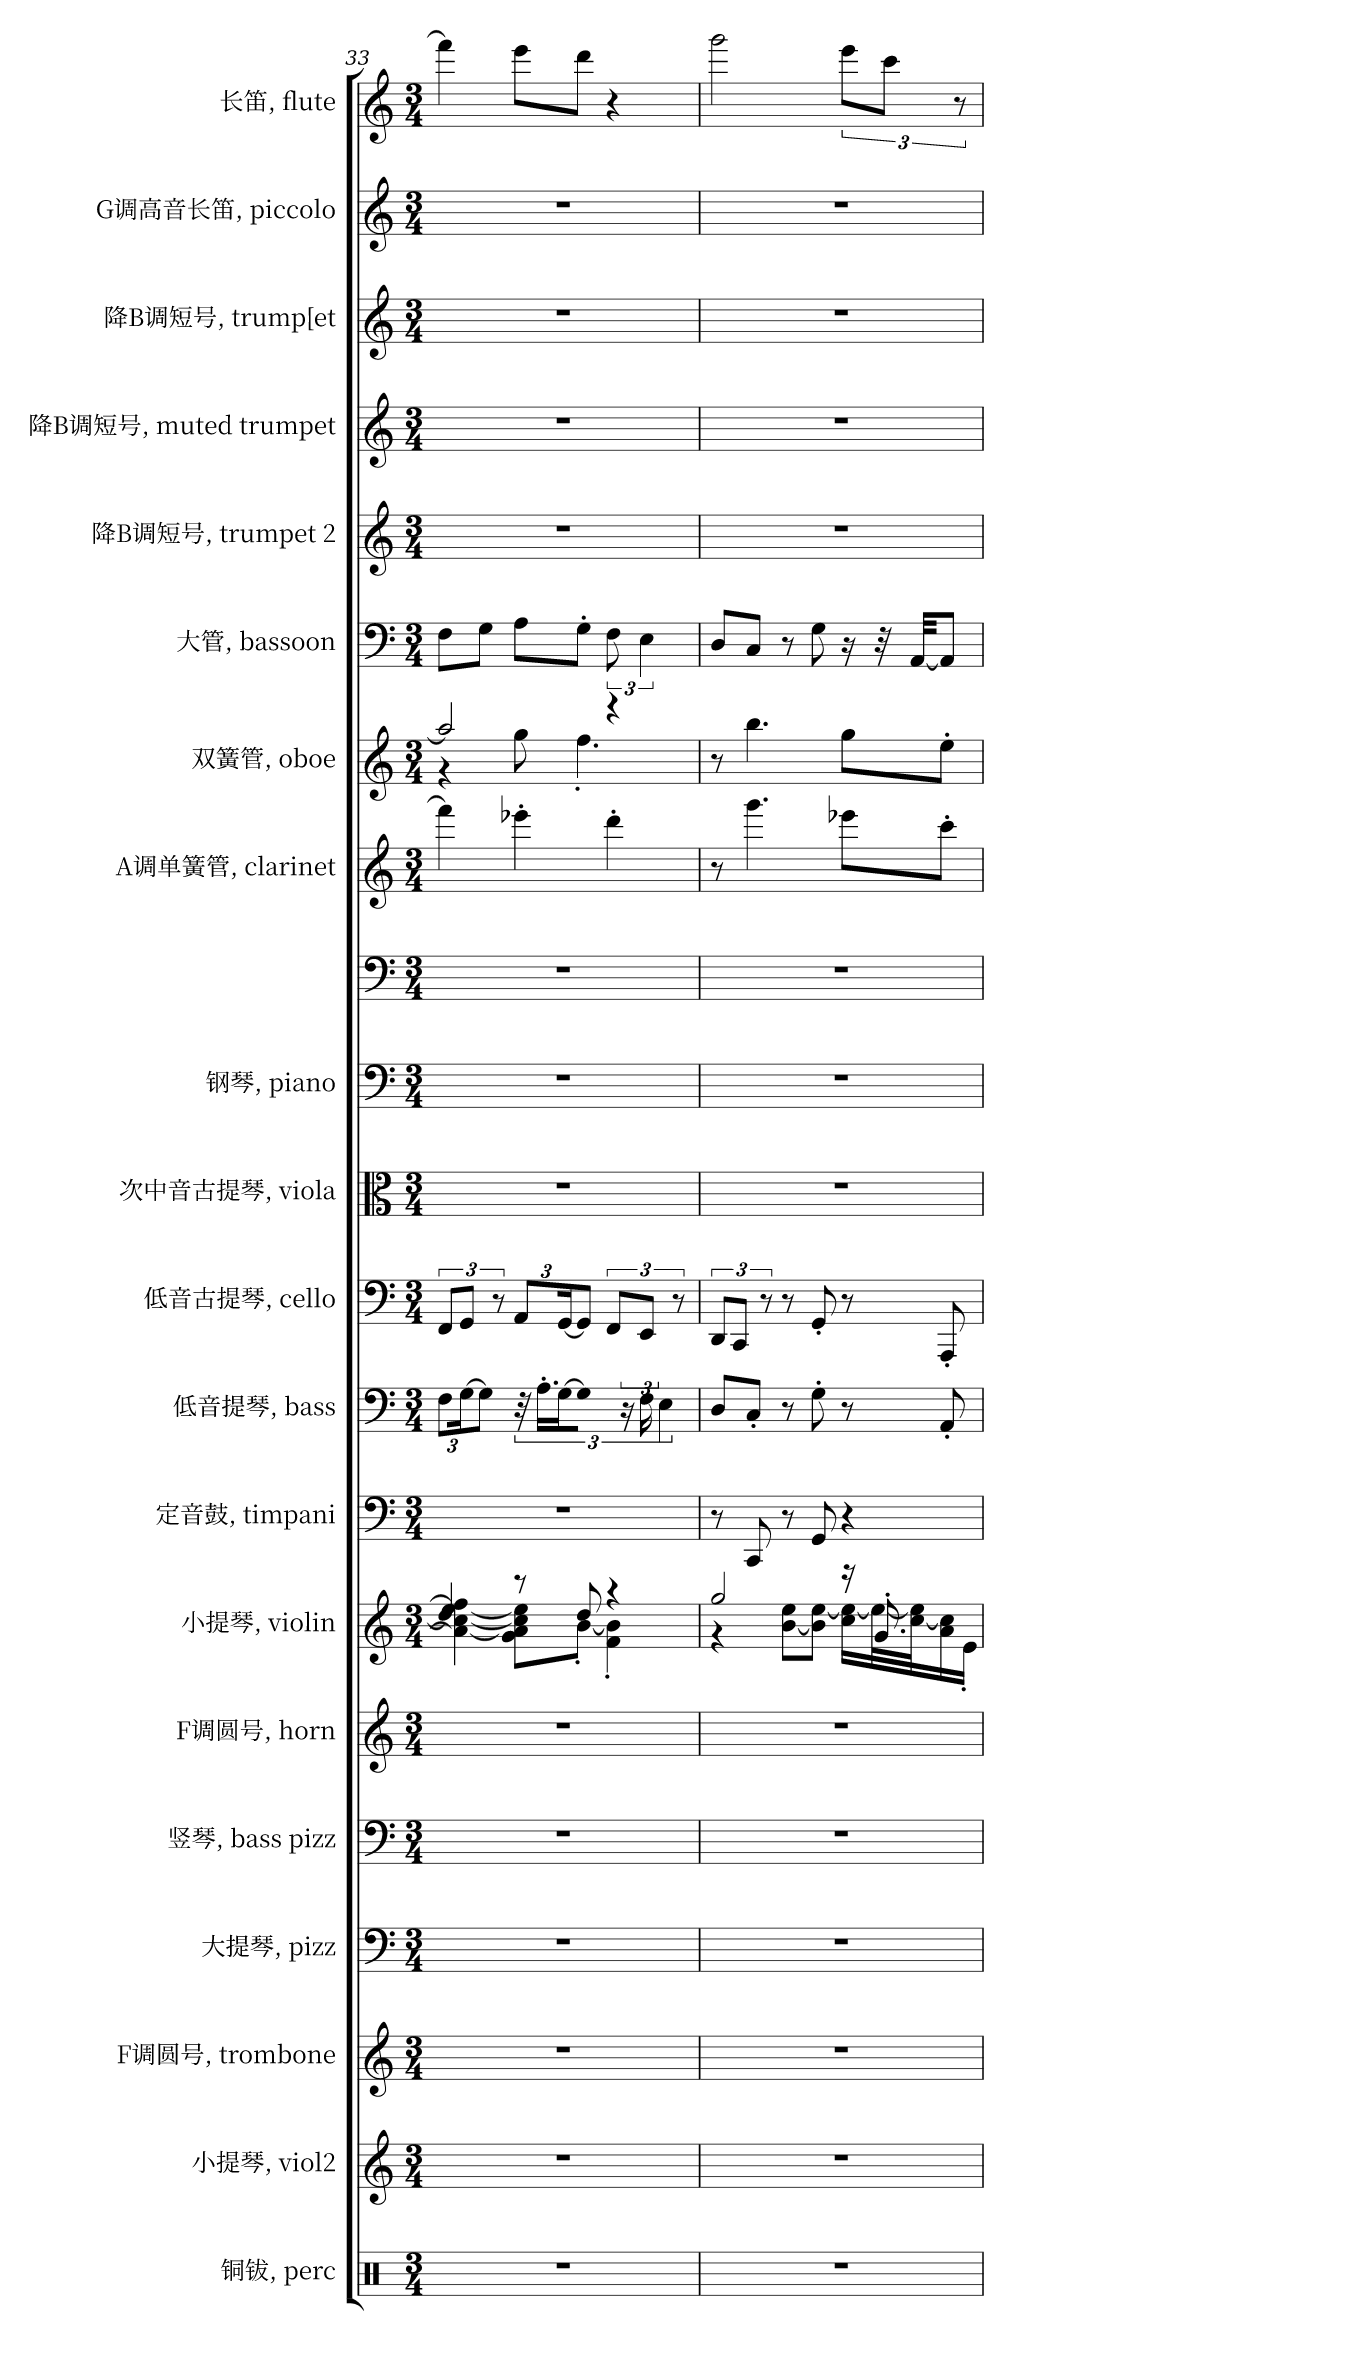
**kern	**kern	**kern	**kern	**kern	**kern	**kern	**kern	**kern	**kern	**kern	**kern	**kern	**kern	**kern	**kern	**kern	**kern	**kern	**kern	**kern
*part20	*part19	*part18	*part17	*part16	*part15	*part14	*part13	*part12	*part11	*part10	*part9	*part9	*part8	*part7	*part6	*part5	*part4	*part3	*part2	*part1
*staff21	*staff20	*staff19	*staff18	*staff17	*staff16	*staff15	*staff14	*staff13	*staff12	*staff11	*staff10	*staff9	*staff8	*staff7	*staff6	*staff5	*staff4	*staff3	*staff2	*staff1
*I"铜钹, perc	*I"小提琴, viol2	*I"F调圆号, trombone	*I"大提琴, pizz	*I"竖琴, bass pizz	*I"F调圆号, horn	*I"小提琴, violin	*I"定音鼓, timpani	*I"低音提琴, bass	*I"低音古提琴, cello	*I"次中音古提琴, viola	*I"钢琴, piano	*	*I"A调单簧管, clarinet	*I"双簧管, oboe	*I"大管, bassoon	*I"降B调短号, trumpet 2	*I"降B调短号, muted trumpet	*I"降B调短号, trump[et	*I"G调高音长笛, piccolo	*I"长笛, flute
*	*	*	*	*	*I'F Hn.	*I'Vln.	*I'Timp.	*	*	*	*I'Pno.	*	*I'A Cl.	*I'Ob.	*I'Bsn.	*	*	*	*	*I'Fl.
*clefX	*clefG2	*clefG2	*clefF4	*clefF4	*clefG2	*clefG2	*clefF4	*clefF4	*clefF4	*clefC3	*clefF4	*clefF4	*clefG2	*clefG2	*clefF4	*clefG2	*clefG2	*clefG2	*clefG2	*clefG2
*	*	*ITrd4c7	*	*	*ITrd4c7	*	*	*ITrd7c12	*	*	*	*	*ITrd2c3	*	*	*ITrd1c2	*ITrd1c2	*ITrd1c2	*ITrd-4c-7	*
*k[]	*k[]	*k[b-]	*k[]	*k[]	*k[b-]	*k[]	*k[]	*k[]	*k[]	*k[]	*k[]	*k[]	*k[f#c#g#]	*k[]	*k[]	*k[b-e-]	*k[b-e-]	*k[b-e-]	*k[f#]	*k[]
*M3/4	*M3/4	*M3/4	*M3/4	*M3/4	*M3/4	*M3/4	*M3/4	*M3/4	*M3/4	*M3/4	*M3/4	*M3/4	*M3/4	*M3/4	*M3/4	*M3/4	*M3/4	*M3/4	*M3/4	*M3/4
=33	=33	=33	=33	=33	=33	=33	=33	=33	=33	=33	=33	=33	=33	=33	=33	=33	=33	=33	=33	=33
*	*	*	*	*	*	*^	*	*	*	*	*	*	*	*	*	*	*	*	*	*
*	*	*	*	*	*	*	*	*	*Xbrackettup	*	*	*	*	*	*	*	*	*	*	*	*
*	*	*	*	*	*	*	*	*	*	*	*	*	*	*	*^	*	*	*	*	*	*
2.r	2.r	2.r	2.r	2.r	2.r	4dd/]	4a\_ [4cc\ [4ee\ 4ff\]	2.r	12FF\L	12FF/L	2.r	2.r	2.r	4ddd\]	2aa/]	4r	8F\L	2.r	2.r	2.r	2.r	4fff\]
.	.	.	.	.	.	.	.	.	[24GG\K	12GG/J	.	.	.	.	.	.	.	.	.	.	.	.
.	.	.	.	.	.	.	.	.	8GG\J]	.	.	.	.	.	.	.	8G\J	.	.	.	.	.
.	.	.	.	.	.	.	.	.	.	12r	.	.	.	.	.	.	.	.	.	.	.	.
*	*	*	*	*	*	*	*	*	*brackettup	*Xbrackettup	*	*	*	*	*	*	*	*	*	*	*	*
.	.	.	.	.	.	8r	8g\ 8a\] 8cc\] 8ee\]L	.	48r	12AA/L	.	.	.	4cccn'\	.	8gg\	8A\L	.	.	.	.	8eee\L
.	.	.	.	.	.	.	.	.	24.AA'\LL	.	.	.	.	.	.	.	.	.	.	.	.	.
.	.	.	.	.	.	.	.	.	[24GG\J	[24GG/K	.	.	.	.	.	.	.	.	.	.	.	.
.	.	.	.	.	.	8dd/	[8b'\J	.	8GG\J]	8GG/J]	.	.	.	.	.	4.ff'\	8G'\J	.	.	.	.	8ddd\J
*	*	*	*	*	*	*	*	*	*	*brackettup	*	*	*	*	*	*	*	*	*	*	*	*
.	.	.	.	.	.	4r	4f\' 4b\]'	.	24r	12FF/L	.	.	.	4bb'\	4r	.	12F\	.	.	.	.	4r
.	.	.	.	.	.	.	.	.	24FF\	.	.	.	.	.	.	.	.	.	.	.	.	.
.	.	.	.	.	.	.	.	.	6EE\	12EE/J	.	.	.	.	.	.	6E\	.	.	.	.	.
.	.	.	.	.	.	.	.	.	.	12r	.	.	.	.	.	.	.	.	.	.	.	.
*	*	*	*	*	*	*	*	*	*	*	*	*	*	*	*v	*v	*	*	*	*	*	*
=34	=34	=34	=34	=34	=34	=34	=34	=34	=34	=34	=34	=34	=34	=34	=34	=34	=34	=34	=34	=34	=34
2.r	2.r	2.r	2.r	2.r	2.r	2gg/	4r	8r	8DD/L	12DD/L	2.r	2.r	2.r	8r	8r	8D/L	2.r	2.r	2.r	2.r	2ggg\
.	.	.	.	.	.	.	.	.	.	12CC/J	.	.	.	.	.	.	.	.	.	.	.
.	.	.	.	.	.	.	.	8CC/	8CC'/J	.	.	.	.	4.eee\	4.bb\	8C/J	.	.	.	.	.
.	.	.	.	.	.	.	.	.	.	12r	.	.	.	.	.	.	.	.	.	.	.
.	.	.	.	.	.	.	[8b\ 8ee\L	8r	8r	8r	.	.	.	.	.	8r	.	.	.	.	.
.	.	.	.	.	.	.	8b\] [8ee\J	8GG/	8GG'\	8GG'/	.	.	.	.	.	8G\	.	.	.	.	.
.	.	.	.	.	.	16r	16cc\ 16ee\_LL	4r	8r	8r	.	.	.	8cccn\L	8gg\L	16r	.	.	.	.	12eee\L
.	.	.	.	.	.	8.g'/	32ee\L_	.	.	.	.	.	.	.	.	32r	.	.	.	.	.
.	.	.	.	.	.	.	.	.	.	.	.	.	.	.	.	.	.	.	.	.	12ccc\J
.	.	.	.	.	.	.	[32cc\ 32ee\]J	.	.	.	.	.	.	.	.	[32AA/KKL	.	.	.	.	.
.	.	.	.	.	.	.	16a\ 16cc\]	.	8AAA'/	8AAA'/	.	.	.	8aa'\J	8ee'\J	8AA/J]	.	.	.	.	.
.	.	.	.	.	.	.	.	.	.	.	.	.	.	.	.	.	.	.	.	.	12r
.	.	.	.	.	.	.	16e'\JJ	.	.	.	.	.	.	.	.	.	.	.	.	.	.
*	*	*	*	*	*	*v	*v	*	*	*	*	*	*	*	*	*	*	*	*	*	*
=	=	=	=	=	=	=	=	=	=	=	=	=	=	=	=	=	=	=	=	=
*-	*-	*-	*-	*-	*-	*-	*-	*-	*-	*-	*-	*-	*-	*-	*-	*-	*-	*-	*-	*-
